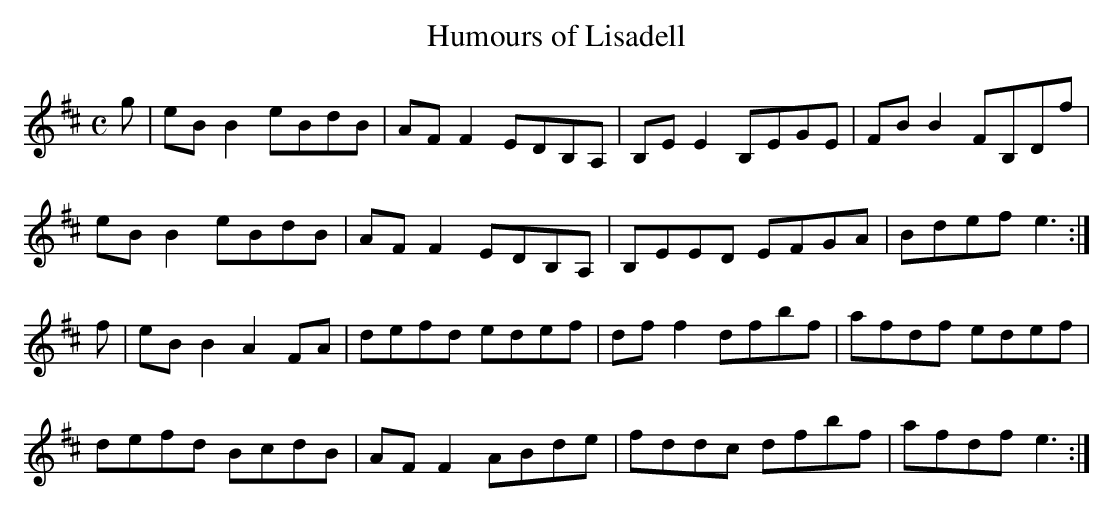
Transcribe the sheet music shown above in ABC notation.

X:1
T:Humours of Lisadell
M:C
L:1/8
K:E Dorian
g|eBB2 eBdB|AFF2 EDB,A,|B,EE2 B,EGE|FBB2 FB,Df|!
eBB2 eBdB|AFF2 EDB,A,|B,EED EFGA|Bdef e3:|!
f|eBB2 A2FA|defd edef|dff2 dfbf|afdf edef|!
defd BcdB|AFF2 ABde|fddc dfbf|afdf e3:|!
